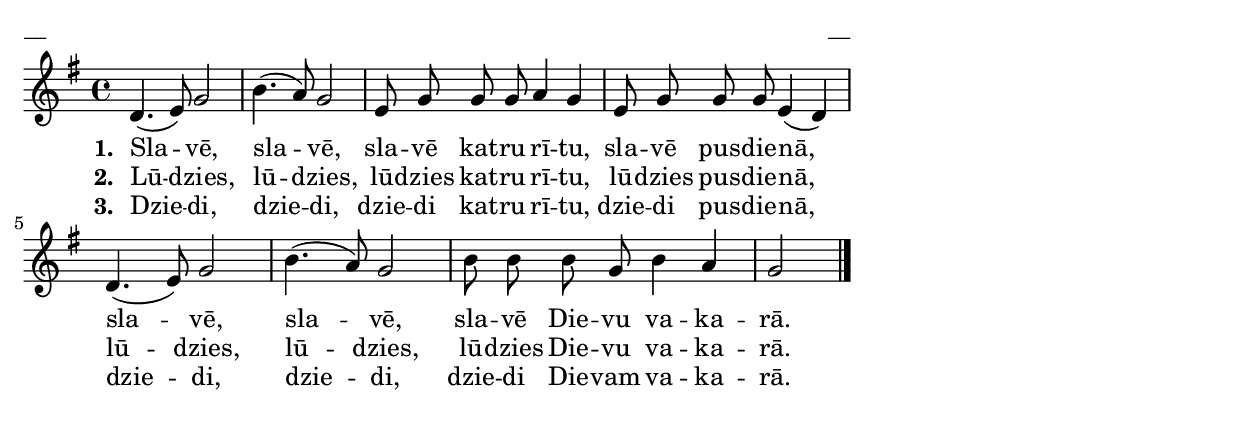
\version "2.13.18"

\paper {
line-width = 14\cm
left-margin = 0.4\cm
between-system-padding = 0.1\cm
between-system-space = 0.1\cm
}

\layout {
indent = #0
ragged-last = ##f
}

%chordsA = \chordmode {}

voiceA = \relative c' {
\clef "treble"
\key g \major
\time 4/4

d4. (e8) g2 | b4. (a8) g2 | e8 g g g a4 g | e8 g g g e4 (d) |
d4. (e8) g2 | b4. (a8) g2 | b8 b b g b4 a | g2 \bar"|." 
}

lyricA = \lyricmode {
\set stanza = "1. "
Sla -- vē, sla -- vē, sla -- vē kat -- ru rī -- tu, sla -- vē pus -- die -- nā,
sla -- vē, sla -- vē, sla -- vē Die -- vu va -- ka -- rā. }
lyricB = \lyricmode {
\set stanza = "2. "
Lū -- dzies, lū -- dzies, lū -- dzies kat -- ru rī -- tu, lū -- dzies pus -- die -- nā,
lū -- dzies, lū -- dzies, lū -- dzies Die -- vu va -- ka -- rā. }
lyricC = \lyricmode {
\set stanza = "3. "
Dzie -- di, dzie -- di, dzie -- di kat -- ru rī -- tu, dzie -- di pus -- die -- nā,
dzie -- di, dzie -- di, dzie -- di Die -- vam va -- ka -- rā.
}

fullScore = <<
%\new ChordNames { \chordsA }
\new Staff {
<<
\new Voice = "voiceA" { \oneVoice \autoBeamOff \voiceA }
\lyricsto "voiceA" \new Lyrics \lyricA
\lyricsto "voiceA" \new Lyrics \lyricB
\lyricsto "voiceA" \new Lyrics \lyricC
>>
}
>>


\score {
\fullScore
\header { piece = "__" opus = "__" }
}
\markup { \with-color #(x11-color 'white) \sans \smaller "aaa" }
\score {
\unfoldRepeats
\fullScore
\midi {
\context { \Staff \remove "Staff_performer" }
\context { \Voice \consists "Staff_performer" }
}
}


